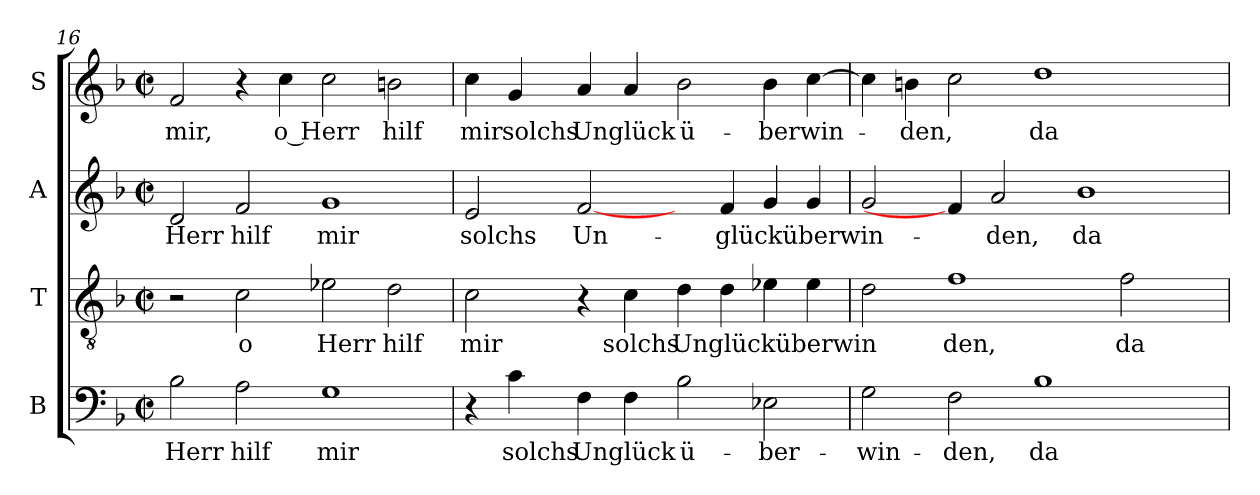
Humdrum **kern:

**kern	**text	**kern	**text	**kern	**text	**kern	**text
*part4	*part4	*part3	*part3	*part2	*part2	*part1	*part1
*staff4	*staff4	*staff3	*staff3	*staff2	*staff2	*staff1	*staff1
*I"B	*	*I"T	*	*I"A	*	*I"S	*
*clefF4	*	*clefGv2	*	*clefG2	*	*clefG2	*
*k[b-]	*	*k[b-]	*	*k[b-]	*	*k[b-]	*
*F:	*	*F:	*	*F:	*	*F:	*
*M2/2	*	*M2/2	*	*M2/2	*	*M2/2	*
*met(c|)	*	*met(c|)	*	*met(c|)	*	*met(c|)	*
=16	=16	=16	=16	=16	=16	=16	=16
!	!LO:LY:b:cj	!	!	!	!LO:LY:b:cj	!	!LO:LY:b:cj
2B-\	Herr	2r	.	2d/	Herr	2f/	mir,
!	!LO:LY:b:cj	!	!LO:LY:b:cj	!	!LO:LY:b:cj	!	!
2A\	hilf	2c\	o	2f/	hilf	4r	.
!	!	!	!	!	!	!	!LO:LY:b:cj
.	.	.	.	.	.	4cc\	o Herr
!	!LO:LY:b:cj	!	!LO:LY:b:cj	!	!LO:LY:b:cj	!	!
1G	mir	2e-X\	Herr	1g	mir	2cc\	.
!	!	!	!LO:LY:b:cj	!	!	!	!LO:LY:b:cj
.	.	2d\	hilf	.	.	2bn\	hilf
!!LO:LB:g=z
=17	=17	=17	=17	=17	=17	=17	=17
!	!	!	!LO:LY:b:cj	!	!LO:LY:b:cj	!	!LO:LY:b:cj
4r	.	2c\	mir	2e/	solchs	4cc\	mir
!	!LO:LY:b:cj	!	!	!	!	!	!LO:LY:b:cj
4c\	solchs	.	.	.	.	4g/	solchs
!	!LO:LY:b	!	!	!	!LO:LY:b:cj	!	!LO:LY:b
4F\	Unglück	4r	.	[2f/	Un-	4a/	Unglück
!	!	!	!LO:LY:b:cj	!	!	!	!
4F\	.	4c\	solchs	.	.	4a/	.
!	!LO:LY:b:cj	!	!LO:LY:b	!	!	!	!LO:LY:b:cj
2B-\	ü-	4d\	Unglücküberwin	4ryy	.	2b-\	ü-
!	!	!	!	!	!LO:LY:b	!	!
.	.	4d\	.	4f/	-glücküberwin-	.	.
!	!LO:LY:b:cj	!	!	!	!	!	!LO:LY:b
2E-X\	-ber-	4e-X\	.	4g/	.	4b-\	-berwin-
.	.	4e-\	.	4g/	.	[>4cc\	.
=18	=18	=18	=18	=18	=18	=18	=18
!	!LO:LY:b:cj	!	!	!	!	!	!
2G\	-win-	2d\	.	2g/	.	4cc\]	.
!	!	!	!	!	!	!	!LO:LY:b
.	.	.	.	.	.	4b\	-den,
!	!LO:LY:b:cj	!	!LO:LY:b:cj	!	!	!	!
2F\	-den,	1f	den,	4f/]	.	2cc\	.
!	!	!	!	!	!LO:LY:b:cj	!	!
.	.	.	.	2a/	-den,	.	.
!	!LO:LY:b:cj	!	!	!	!	!	!LO:LY:b:cj
1B-	da-	.	.	.	.	1dd	da-
!	!	!	!	!	!LO:LY:b:cj	!	!
.	.	.	.	1b-	da-	.	.
!	!	!	!LO:LY:b:cj	!	!	!	!
.	.	2f\	da	.	.	.	.
4ryy	.	4ryy	.	.	.	4ryy	.
=	=	=	=	=	=	=	=
*-	*-	*-	*-	*-	*-	*-	*-
